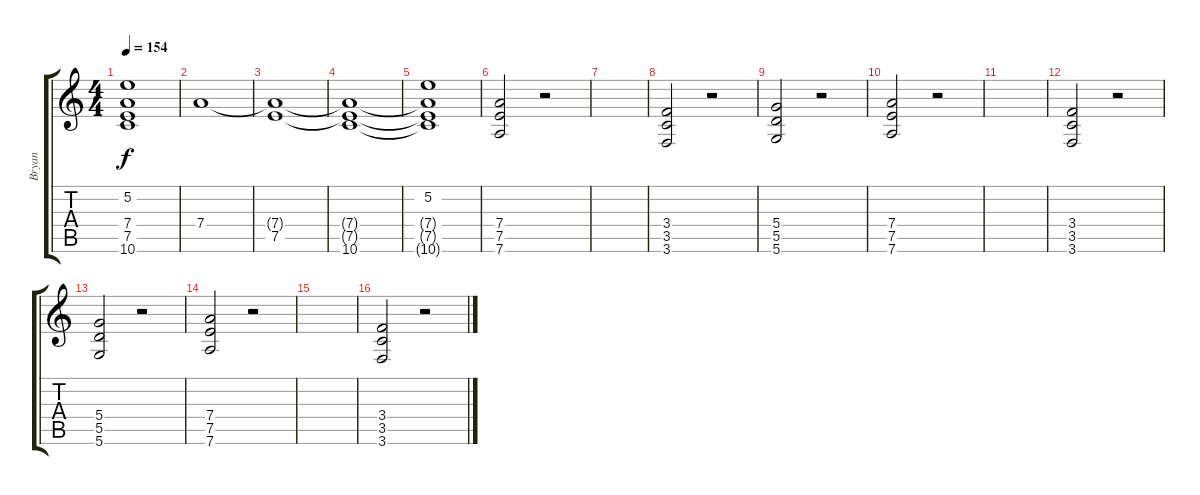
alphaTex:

\track ("Bryan" "Bryan") {instrument distortionguitar}
\staff {score tabs}
\tuning (E4 B3 G3 D3 A2 D2) {hide}
\ts (4 4)
\tempo 154
\clef g2
\ks c
(5.2 7.4{t} 7.5{t} 10.6{t}).1{dy f} |
7.4.1{volume 4 instrument synthstrings1} |
(7.4{t} 7.5).1 |
(7.4{t} 7.5{t} 10.6).1 |
(5.2 7.4{t} 7.5{t} 10.6{t}).1 |
(7.4 7.5 7.6).2{volume 11 instrument distortionguitar} r.2 |
|
(3.4 3.5 3.6).2 r.2 |
(5.4 5.5 5.6).2 r.2 |
(7.4 7.5 7.6).2 r.2 |
|
(3.4 3.5 3.6).2 r.2 |
(5.4 5.5 5.6).2 r.2 |
(7.4 7.5 7.6).2 r.2 |
|
(3.4 3.5 3.6).2 r.2
